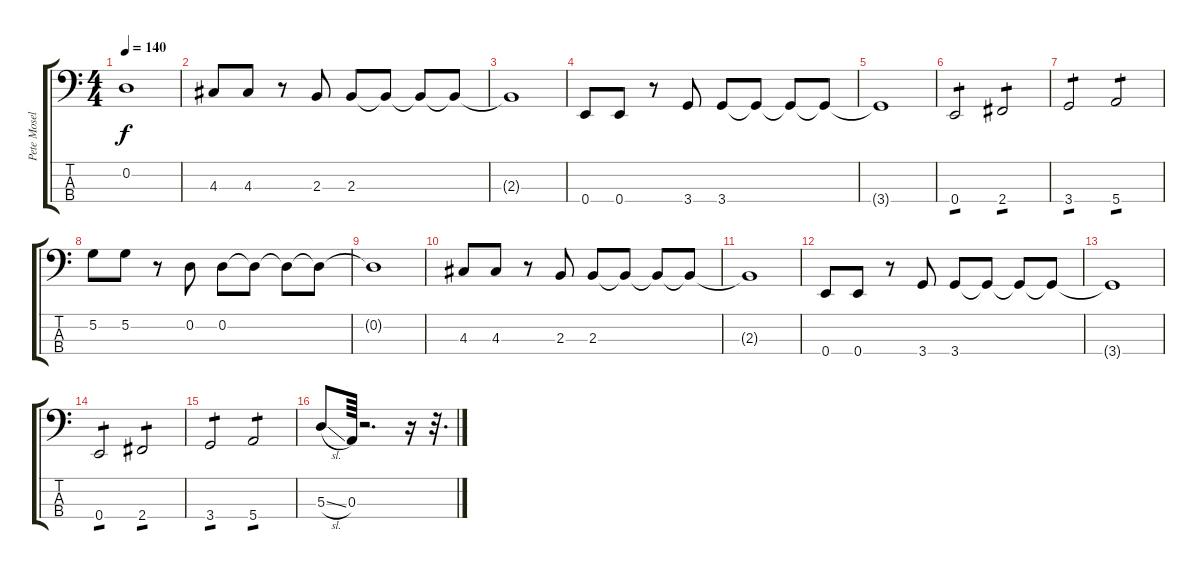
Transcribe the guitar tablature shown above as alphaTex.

\track ("Pete Mosely Bass" "Pete Mosel") {instrument electricbassfinger}
\staff {score tabs}
\tuning (G2 D2 A1 E1) {hide}
\ts (4 4)
\tempo 140
\clef f4
\ks c
0.2{t}.1{dy f} |
4.3.8 4.3.8 r.8 2.3.8 2.3.8 2.3{t}.8 2.3{t}.8 2.3{t}.8 |
2.3{t}.1 |
0.4.8 0.4.8 r.8 3.4.8 3.4.8 3.4{t}.8 3.4{t}.8 3.4{t}.8 |
3.4{t}.1 |
0.4.2{tp 1} 2.4.2{tp 1} |
3.4.2{tp 1} 5.4.2{tp 1} |
5.2.8{volume 10} 5.2.8 r.8 0.2.8 0.2.8 0.2{t}.8 0.2{t}.8 0.2{t}.8 |
0.2{t}.1 |
4.3.8 4.3.8 r.8 2.3.8 2.3.8 2.3{t}.8 2.3{t}.8 2.3{t}.8 |
2.3{t}.1 |
0.4.8 0.4.8 r.8 3.4.8 3.4.8 3.4{t}.8 3.4{t}.8 3.4{t}.8 |
3.4{t}.1 |
0.4.2{tp 1} 2.4.2{tp 1} |
3.4.2{tp 1} 5.4.2{tp 1} |
5.3{sl}.8 0.3.64 r.2{d} r.16 r.32{d}
